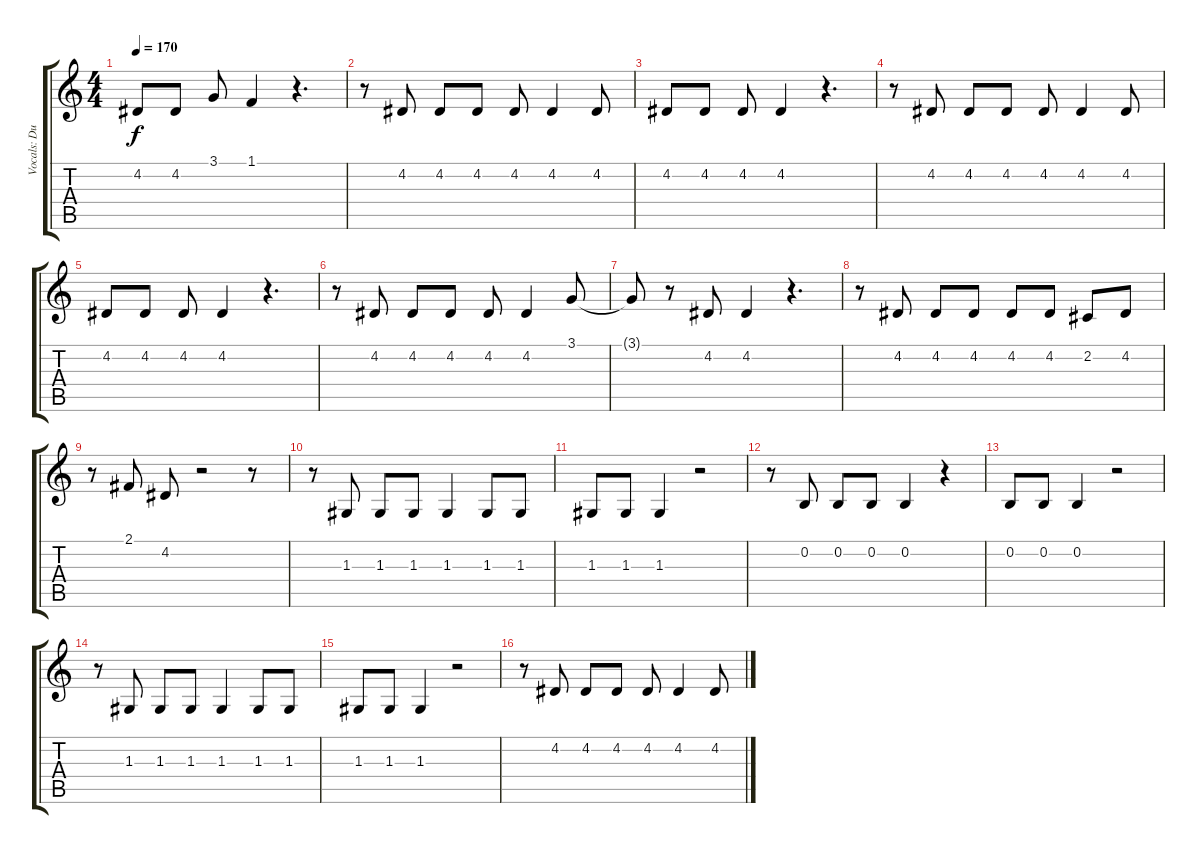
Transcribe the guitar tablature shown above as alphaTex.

\track ("Vocals: Duff" "Vocals: Du") {instrument lead2sawtooth}
\staff {score tabs}
\tuning (E4 B3 G3 D3 A2 E2) {hide}
\ts (4 4)
\tempo 170
\clef g2
\ks c
4.2.8{dy f} 4.2.8 3.1.8 1.1.4 r.4{d} |
r.8 4.2.8 4.2.8 4.2.8 4.2.8 4.2.4 4.2.8 |
4.2.8 4.2.8 4.2.8 4.2.4 r.4{d} |
r.8 4.2.8 4.2.8 4.2.8 4.2.8 4.2.4 4.2.8 |
4.2.8 4.2.8 4.2.8 4.2.4 r.4{d} |
r.8 4.2.8 4.2.8 4.2.8 4.2.8 4.2.4 3.1.8 |
3.1{t}.8 r.8 4.2.8 4.2.4 r.4{d} |
r.8 4.2.8 4.2.8 4.2.8 4.2.8 4.2.8 2.2.8 4.2.8 |
r.8 2.1.8 4.2.8 r.2 r.8 |
r.8 1.3.8 1.3.8 1.3.8 1.3.4 1.3.8 1.3.8 |
1.3.8 1.3.8 1.3.4 r.2 |
r.8 0.2.8 0.2.8 0.2.8 0.2.4 r.4 |
0.2.8 0.2.8 0.2.4 r.2 |
r.8 1.3.8 1.3.8 1.3.8 1.3.4 1.3.8 1.3.8 |
1.3.8 1.3.8 1.3.4 r.2 |
r.8 4.2.8 4.2.8 4.2.8 4.2.8 4.2.4 4.2.8
